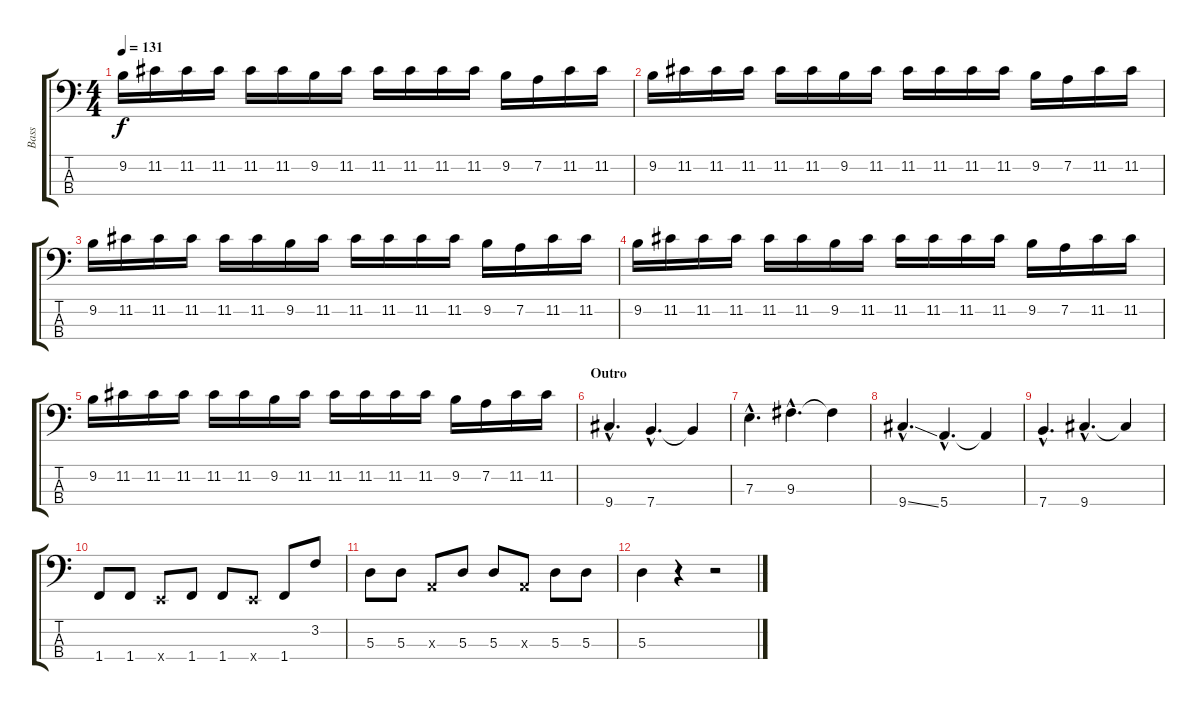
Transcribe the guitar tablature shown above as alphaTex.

\track ("Bass" "Bass") {instrument electricbassfinger}
\staff {score tabs}
\tuning (G2 D2 A1 E1) {hide}
\ts (4 4)
\tempo 131
\clef f4
\ks c
9.2.16{dy f} 11.2.16 11.2.16 11.2.16 11.2.16 11.2.16 9.2.16 11.2.16 11.2.16 11.2.16 11.2.16 11.2.16 9.2.16 7.2.16 11.2.16 11.2.16 |
9.2.16 11.2.16 11.2.16 11.2.16 11.2.16 11.2.16 9.2.16 11.2.16 11.2.16 11.2.16 11.2.16 11.2.16 9.2.16 7.2.16 11.2.16 11.2.16 |
9.2.16 11.2.16 11.2.16 11.2.16 11.2.16 11.2.16 9.2.16 11.2.16 11.2.16 11.2.16 11.2.16 11.2.16 9.2.16 7.2.16 11.2.16 11.2.16 |
9.2.16 11.2.16 11.2.16 11.2.16 11.2.16 11.2.16 9.2.16 11.2.16 11.2.16 11.2.16 11.2.16 11.2.16 9.2.16 7.2.16 11.2.16 11.2.16 |
9.2.16 11.2.16 11.2.16 11.2.16 11.2.16 11.2.16 9.2.16 11.2.16 11.2.16 11.2.16 11.2.16 11.2.16 9.2.16 7.2.16 11.2.16 11.2.16 |
\section ("" "Outro")
9.4{hac}.4{d} 7.4{hac}.4{d} 7.4{t}.4 |
7.3{hac}.4{d} 9.3{hac}.4{d} 9.3{t}.4 |
9.4{ss hac}.4{d} 5.4{hac}.4{d} 5.4{t}.4 |
7.4{hac}.4{d} 9.4{hac}.4{d} 9.4{t}.4 |
1.4.8 1.4.8 0.4{x}.8 1.4.8 1.4.8 0.4{x}.8 1.4.8 3.2.8 |
5.3.8 5.3.8 0.3{x}.8 5.3.8 5.3.8 0.3{x}.8 5.3.8 5.3.8 |
5.3.4 r.4 r.2
